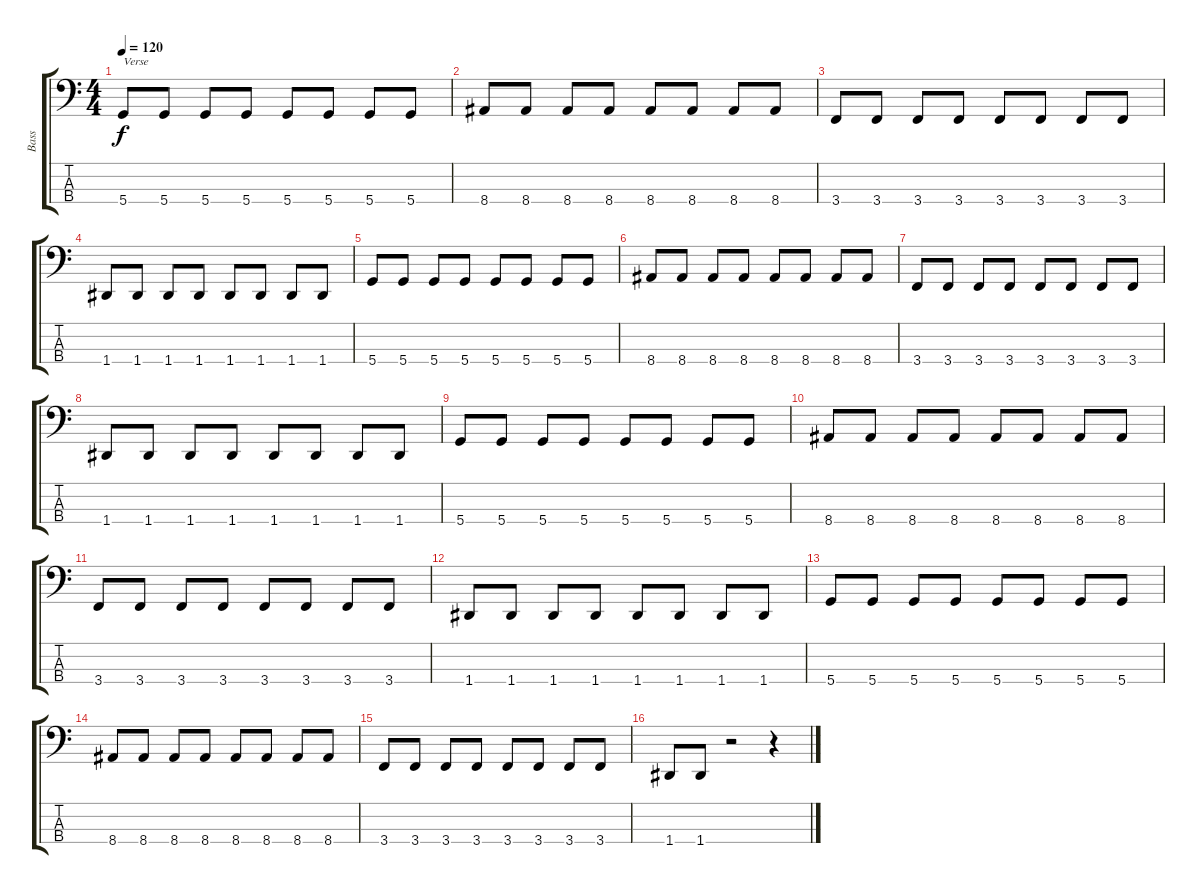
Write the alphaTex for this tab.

\track ("Bass" "Bass") {instrument electricbasspick}
\staff {score tabs}
\tuning (G2 D2 A1 D1) {hide}
\ts (4 4)
\tempo 120
\clef f4
\ks c
5.4.8{txt "Verse" dy f} 5.4.8 5.4.8 5.4.8 5.4.8 5.4.8 5.4.8 5.4.8 |
8.4.8 8.4.8 8.4.8 8.4.8 8.4.8 8.4.8 8.4.8 8.4.8 |
3.4.8 3.4.8 3.4.8 3.4.8 3.4.8 3.4.8 3.4.8 3.4.8 |
1.4.8 1.4.8 1.4.8 1.4.8 1.4.8 1.4.8 1.4.8 1.4.8 |
5.4.8 5.4.8 5.4.8 5.4.8 5.4.8 5.4.8 5.4.8 5.4.8 |
8.4.8 8.4.8 8.4.8 8.4.8 8.4.8 8.4.8 8.4.8 8.4.8 |
3.4.8 3.4.8 3.4.8 3.4.8 3.4.8 3.4.8 3.4.8 3.4.8 |
1.4.8 1.4.8 1.4.8 1.4.8 1.4.8 1.4.8 1.4.8 1.4.8 |
5.4.8 5.4.8 5.4.8 5.4.8 5.4.8 5.4.8 5.4.8 5.4.8 |
8.4.8 8.4.8 8.4.8 8.4.8 8.4.8 8.4.8 8.4.8 8.4.8 |
3.4.8 3.4.8 3.4.8 3.4.8 3.4.8 3.4.8 3.4.8 3.4.8 |
1.4.8 1.4.8 1.4.8 1.4.8 1.4.8 1.4.8 1.4.8 1.4.8 |
5.4.8 5.4.8 5.4.8 5.4.8 5.4.8 5.4.8 5.4.8 5.4.8 |
8.4.8 8.4.8 8.4.8 8.4.8 8.4.8 8.4.8 8.4.8 8.4.8 |
3.4.8 3.4.8 3.4.8 3.4.8 3.4.8 3.4.8 3.4.8 3.4.8 |
1.4.8 1.4.8 r.2 r.4
